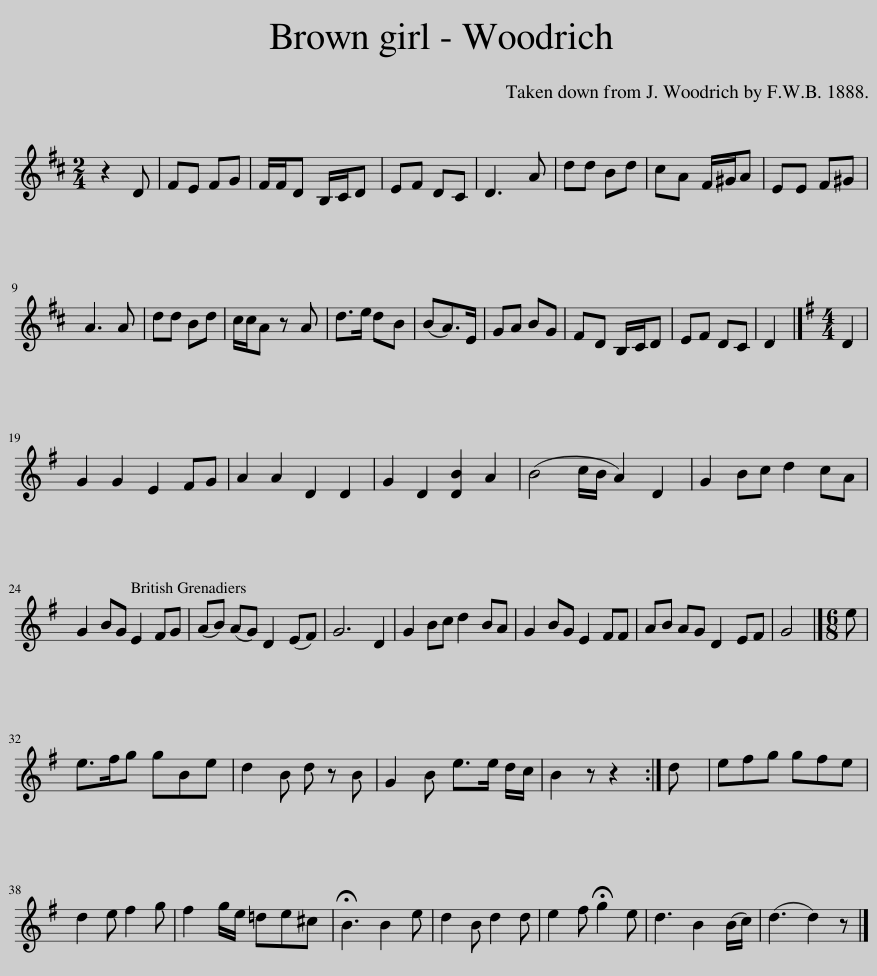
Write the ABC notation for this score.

X:1
L:1/8
M:2/4
I:linebreak $
K:D
V:1 treble
V:1
 z2 D | FE FG | F/F/D B,/C/D | EF DC | D3 A | %5
 dd Bd | cA F/^G/A | EE F^G |$ A3 A | dd Bd | %10
 c/c/A z A | d>e dB | (BA>)E | GA BG | FD B,/C/D | %15
 EF DC | D2 |][K:G][M:4/4] D2 |$ G2 G2 E2 FG | A2 A2 D2 D2 | %20
 G2 D2 [DB]2 A2 | (B4 c/B/ A2) D2 | G2 Bc d2 cA |$ G2 BG E2 FG | (AB) (AG) D2 (EF) | %25
 G6 D2 | G2 Bc d2 BA | G2 BG E2 FF | AB AG D2 EF | G4 |] %30
[M:6/8] e |$ e>fg gBe | d2 B d z B | G2 B e>e d/c/ | B2 z z2 :| %35
 d | efg gfe |$ d2 e f2 g | f2 g/e/ =de^c | !fermata!B3 B2 e | %40
 d2 B d2 d | e2 f !fermata!g2 e | d3 B2 (B/c/) | (d3 d2) z |] %44
